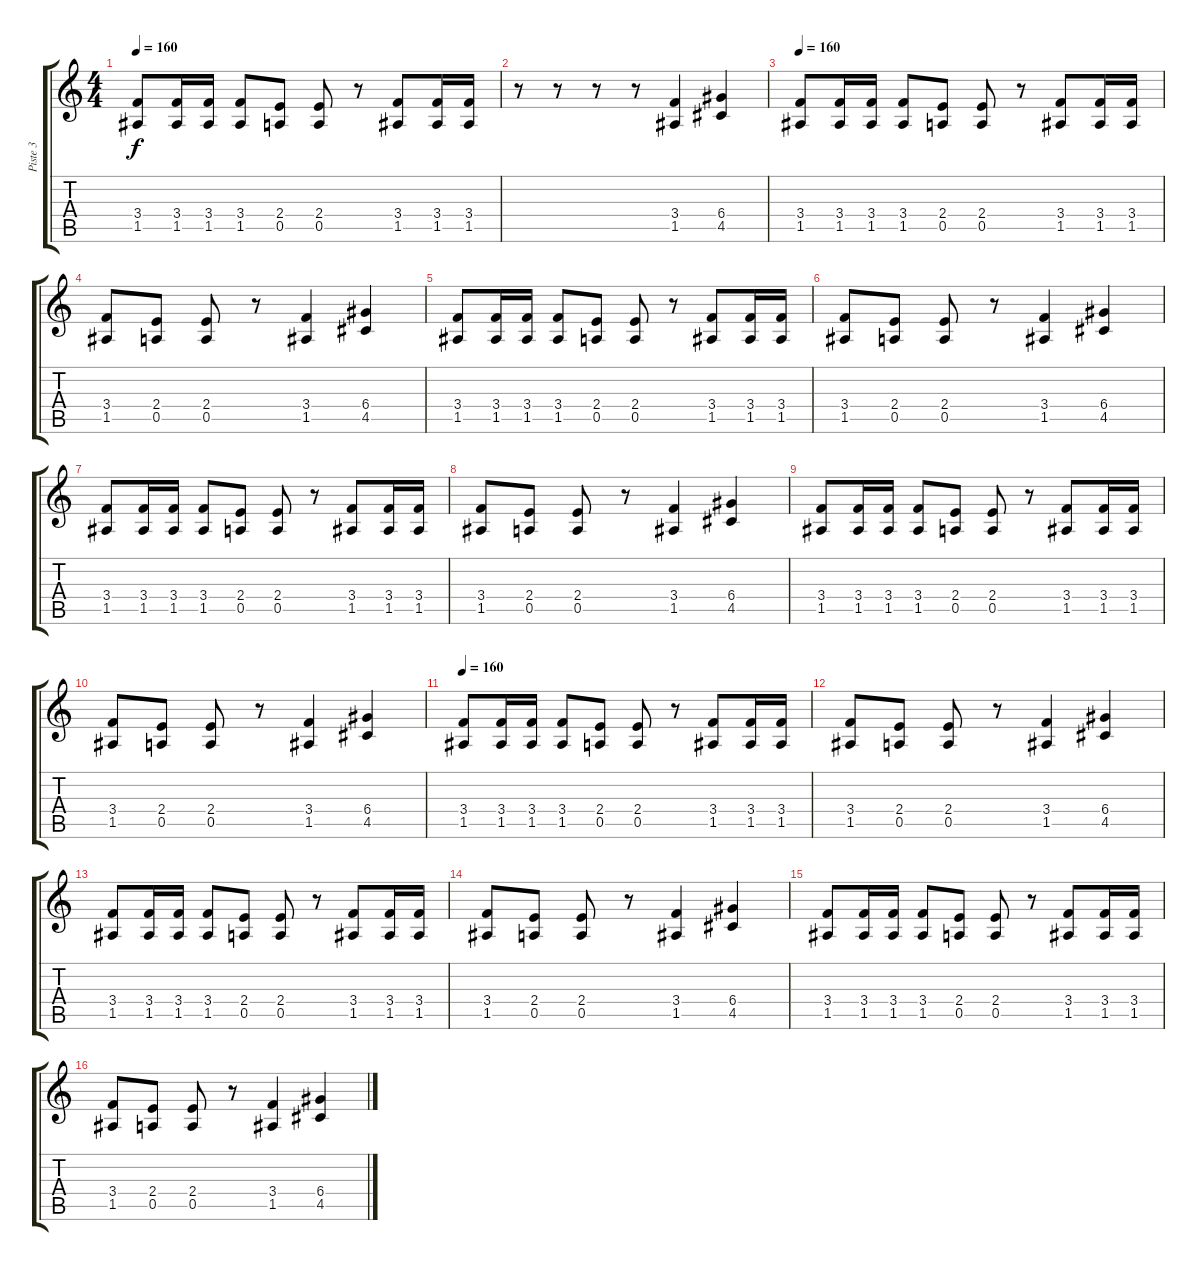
\track ("Piste 3" "Piste 3") {instrument distortionguitar}
\staff {score tabs}
\tuning (E4 B3 G3 D3 A2 E2) {hide}
\ts (4 4)
\tempo 160
\clef g2
\ks c
(3.4 1.5).8{dy f} (3.4 1.5).16 (3.4 1.5).16 (3.4 1.5).8 (2.4 0.5).8 (2.4 0.5).8 r.8 (3.4 1.5).8 (3.4 1.5).16 (3.4 1.5).16 |
r.8 r.8 r.8 r.8 (3.4 1.5).4 (6.4 4.5).4 |
\tempo 160
(3.4 1.5).8 (3.4 1.5).16 (3.4 1.5).16 (3.4 1.5).8 (2.4 0.5).8 (2.4 0.5).8 r.8 (3.4 1.5).8 (3.4 1.5).16 (3.4 1.5).16 |
(3.4 1.5).8 (2.4 0.5).8 (2.4 0.5).8 r.8 (3.4 1.5).4 (6.4 4.5).4 |
(3.4 1.5).8 (3.4 1.5).16 (3.4 1.5).16 (3.4 1.5).8 (2.4 0.5).8 (2.4 0.5).8 r.8 (3.4 1.5).8 (3.4 1.5).16 (3.4 1.5).16 |
(3.4 1.5).8 (2.4 0.5).8 (2.4 0.5).8 r.8 (3.4 1.5).4 (6.4 4.5).4 |
(3.4 1.5).8 (3.4 1.5).16 (3.4 1.5).16 (3.4 1.5).8 (2.4 0.5).8 (2.4 0.5).8 r.8 (3.4 1.5).8 (3.4 1.5).16 (3.4 1.5).16 |
(3.4 1.5).8 (2.4 0.5).8 (2.4 0.5).8 r.8 (3.4 1.5).4 (6.4 4.5).4 |
(3.4 1.5).8 (3.4 1.5).16 (3.4 1.5).16 (3.4 1.5).8 (2.4 0.5).8 (2.4 0.5).8 r.8 (3.4 1.5).8 (3.4 1.5).16 (3.4 1.5).16 |
(3.4 1.5).8 (2.4 0.5).8 (2.4 0.5).8 r.8 (3.4 1.5).4 (6.4 4.5).4 |
\tempo 160
(3.4 1.5).8 (3.4 1.5).16 (3.4 1.5).16 (3.4 1.5).8 (2.4 0.5).8 (2.4 0.5).8 r.8 (3.4 1.5).8 (3.4 1.5).16 (3.4 1.5).16 |
(3.4 1.5).8 (2.4 0.5).8 (2.4 0.5).8 r.8 (3.4 1.5).4 (6.4 4.5).4 |
(3.4 1.5).8 (3.4 1.5).16 (3.4 1.5).16 (3.4 1.5).8 (2.4 0.5).8 (2.4 0.5).8 r.8 (3.4 1.5).8 (3.4 1.5).16 (3.4 1.5).16 |
(3.4 1.5).8 (2.4 0.5).8 (2.4 0.5).8 r.8 (3.4 1.5).4 (6.4 4.5).4 |
(3.4 1.5).8 (3.4 1.5).16 (3.4 1.5).16 (3.4 1.5).8 (2.4 0.5).8 (2.4 0.5).8 r.8 (3.4 1.5).8 (3.4 1.5).16 (3.4 1.5).16 |
(3.4 1.5).8 (2.4 0.5).8 (2.4 0.5).8 r.8 (3.4 1.5).4 (6.4 4.5).4
